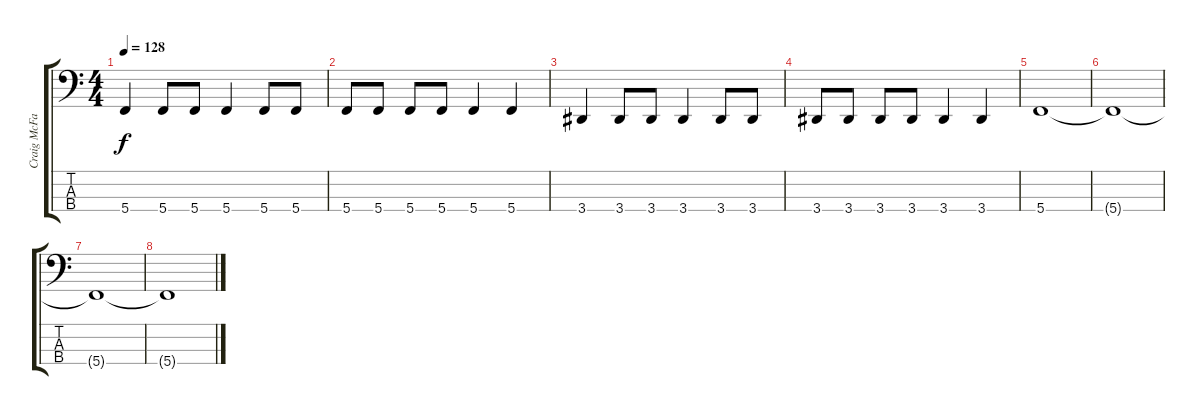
\track ("Craig McFarland" "Craig McFa") {instrument electricbasspick}
\staff {score tabs}
\tuning (G2 C2 G1 C1) {hide}
\ts (4 4)
\tempo 128
\clef f4
\ks c
5.4.4{dy f} 5.4.8 5.4.8 5.4.4 5.4.8 5.4.8 |
5.4.8 5.4.8 5.4.8 5.4.8 5.4.4 5.4.4 |
3.4.4 3.4.8 3.4.8 3.4.4 3.4.8 3.4.8 |
3.4.8 3.4.8 3.4.8 3.4.8 3.4.4 3.4.4 |
5.4.1 |
5.4{t}.1 |
5.4{t}.1 |
5.4{t}.1
